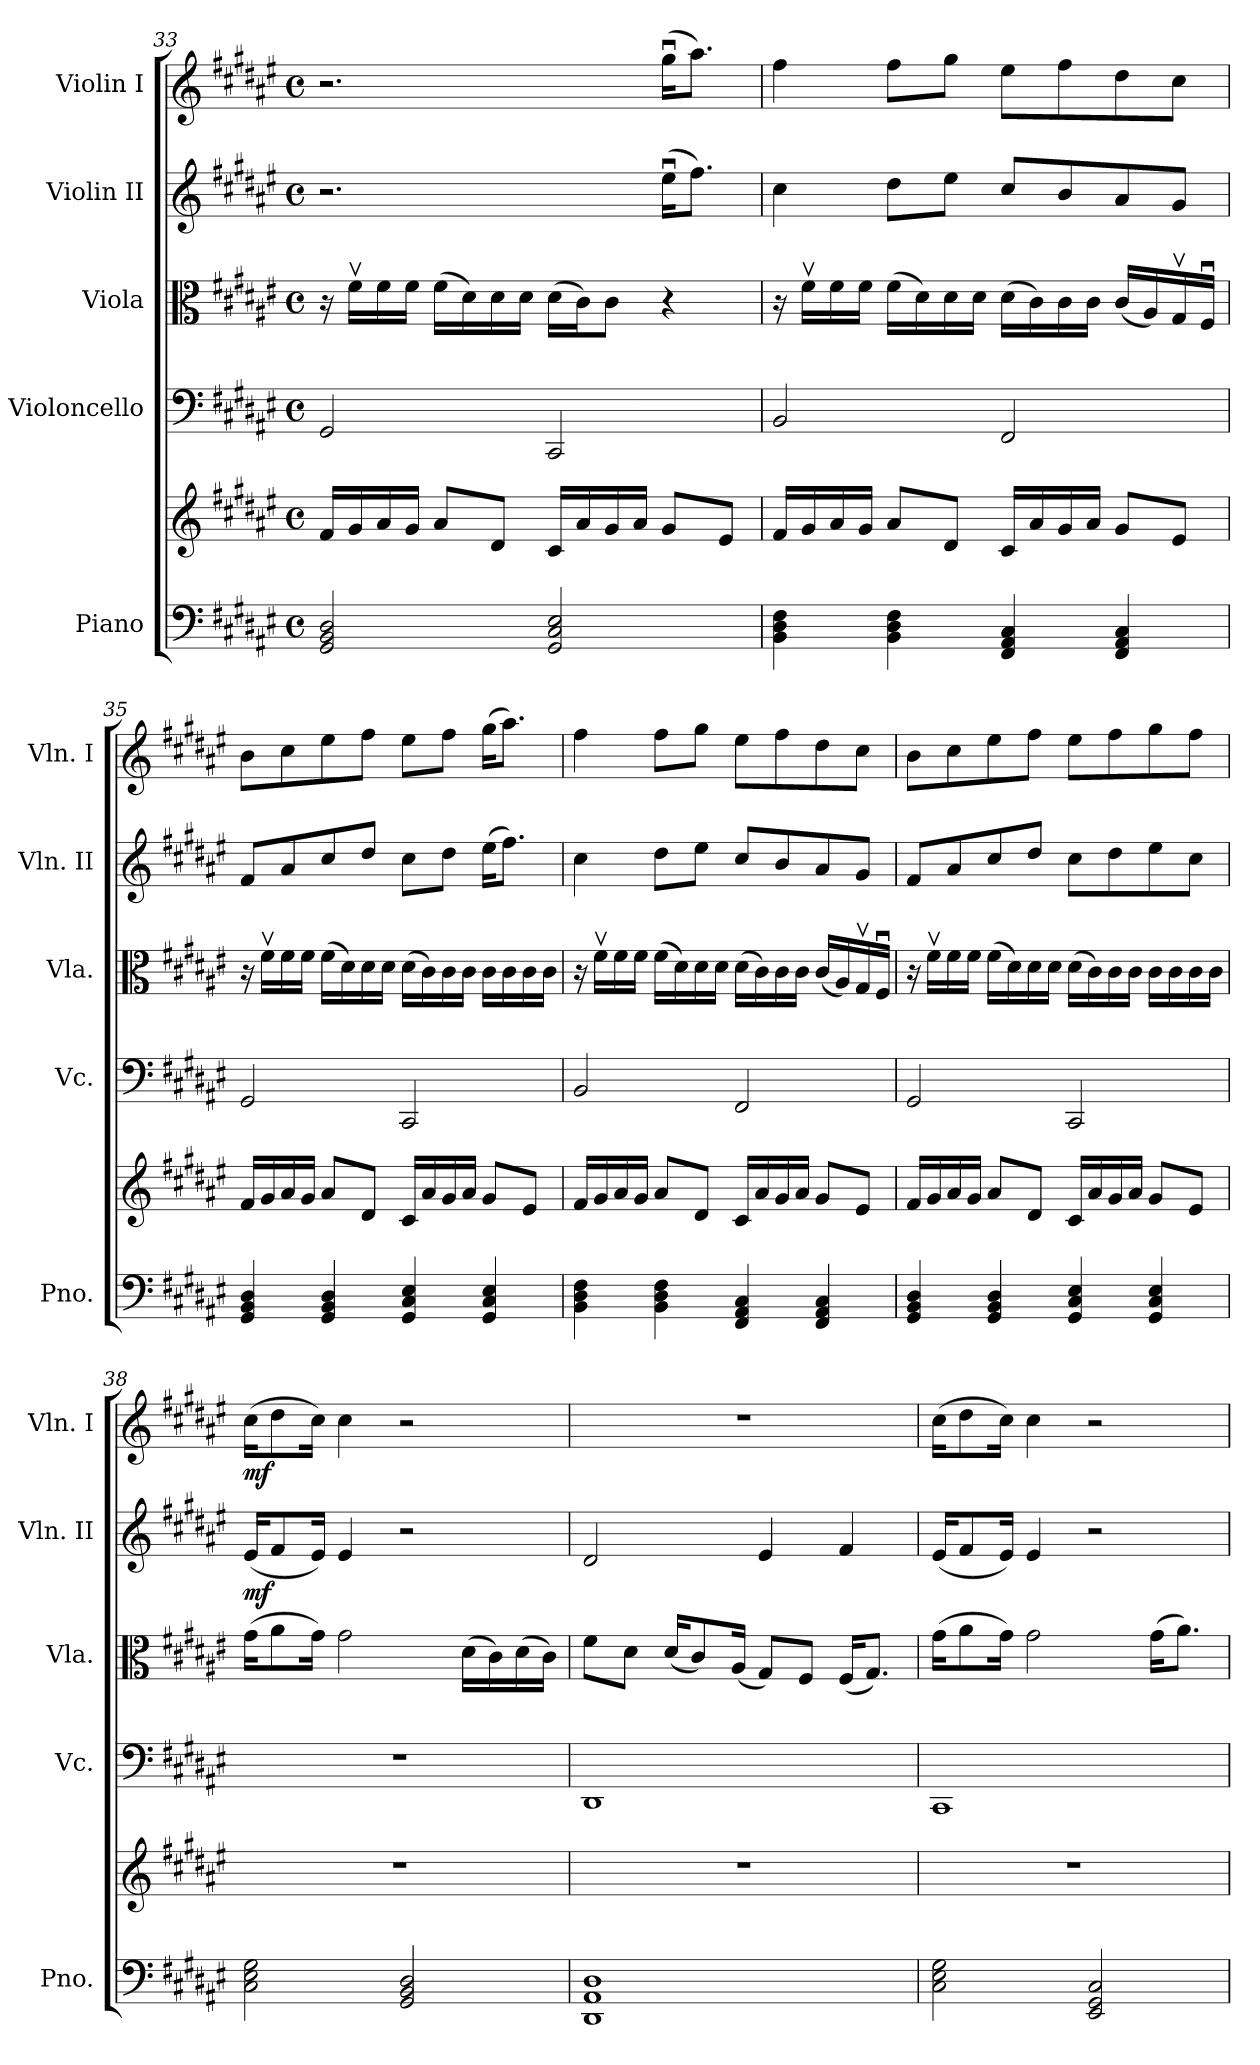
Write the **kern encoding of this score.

**kern	**kern	**kern	**kern	**kern	**dynam	**kern	**dynam
*part5	*part5	*part4	*part3	*part2	*part2	*part1	*part1
*staff6	*staff5	*staff4	*staff3	*staff2	*staff2	*staff1	*staff1
*I"Piano	*	*I"Violoncello	*I"Viola	*I"Violin II	*	*I"Violin I	*
*I'Pno.	*	*I'Vc.	*I'Vla.	*I'Vln. II	*	*I'Vln. I	*
!!LO:PB:g=z
*clefF4	*clefG2	*clefF4	*clefC3	*clefG2	*	*clefG2	*
*k[f#c#g#d#a#e#]	*k[f#c#g#d#a#e#]	*k[f#c#g#d#a#e#]	*k[f#c#g#d#a#e#]	*k[f#c#g#d#a#e#]	*	*k[f#c#g#d#a#e#]	*
*M4/4	*M4/4	*M4/4	*M4/4	*M4/4	*	*M4/4	*
*met(c)	*met(c)	*met(c)	*met(c)	*met(c)	*	*met(c)	*
=33	=33	=33	=33	=33	=33	=33	=33
2GG#/ 2BB/ 2D#/	16f#/LL	2GG#/	16r	2.r	.	2.r	.
.	16g#/	.	16f#v\LL	.	.	.	.
.	16a#/	.	16f#\	.	.	.	.
.	16g#/JJ	.	16f#\JJ	.	.	.	.
.	8a#/L	.	(16f#\LL	.	.	.	.
.	.	.	16d#\)	.	.	.	.
.	8d#/J	.	16d#\	.	.	.	.
.	.	.	16d#\JJ	.	.	.	.
2GG#/ 2C#/ 2E#/	16c#/LL	2CC#/	(16d#\LL	.	.	.	.
.	16a#/	.	16c#\J)	.	.	.	.
.	16g#/	.	8c#\J	.	.	.	.
.	16a#/JJ	.	.	.	.	.	.
.	8g#/L	.	4r	(16ee#u\KL	.	(16gg#u\KL	.
.	.	.	.	8.ff#\J)	.	8.aa#\J)	.
.	8e#/J	.	.	.	.	.	.
=34	=34	=34	=34	=34	=34	=34	=34
4BB\ 4D#\ 4F#\	16f#/LL	2BB/	16r	4cc#\	.	4ff#\	.
.	16g#/	.	16f#v\LL	.	.	.	.
.	16a#/	.	16f#\	.	.	.	.
.	16g#/JJ	.	16f#\JJ	.	.	.	.
4BB\ 4D#\ 4F#\	8a#/L	.	(16f#\LL	8dd#\L	.	8ff#\L	.
.	.	.	16d#\)	.	.	.	.
.	8d#/J	.	16d#\	8ee#\J	.	8gg#\J	.
.	.	.	16d#\JJ	.	.	.	.
4FF#/ 4AA#/ 4C#/	16c#/LL	2FF#/	(16d#\LL	8cc#/L	.	8ee#\L	.
.	16a#/	.	16c#\)	.	.	.	.
.	16g#/	.	16c#\	8b/	.	8ff#\	.
.	16a#/JJ	.	16c#\JJ	.	.	.	.
4FF#/ 4AA#/ 4C#/	8g#/L	.	(16c#/LL	8a#/	.	8dd#\	.
.	.	.	16A#/)	.	.	.	.
.	8e#/J	.	16G#v/	8g#/J	.	8cc#\J	.
.	.	.	16F#u/JJ	.	.	.	.
=35	=35	=35	=35	=35	=35	=35	=35
4GG#/ 4BB/ 4D#/	16f#/LL	2GG#/	16r	8f#/L	.	8b\L	.
.	16g#/	.	16f#v\LL	.	.	.	.
.	16a#/	.	16f#\	8a#/	.	8cc#\	.
.	16g#/JJ	.	16f#\JJ	.	.	.	.
4GG#/ 4BB/ 4D#/	8a#/L	.	(16f#\LL	8cc#/	.	8ee#\	.
.	.	.	16d#\)	.	.	.	.
.	8d#/J	.	16d#\	8dd#/J	.	8ff#\J	.
.	.	.	16d#\JJ	.	.	.	.
4GG#/ 4C#/ 4E#/	16c#/LL	2CC#/	(16d#\LL	8cc#\L	.	8ee#\L	.
.	16a#/	.	16c#\)	.	.	.	.
.	16g#/	.	16c#\	8dd#\J	.	8ff#\J	.
.	16a#/JJ	.	16c#\JJ	.	.	.	.
4GG#/ 4C#/ 4E#/	8g#/L	.	16c#\LL	(16ee#\KL	.	(16gg#\KL	.
.	.	.	16c#\	8.ff#\J)	.	8.aa#\J)	.
.	8e#/J	.	16c#\	.	.	.	.
.	.	.	16c#\JJ	.	.	.	.
!!LO:LB:g=z
=36	=36	=36	=36	=36	=36	=36	=36
4BB\ 4D#\ 4F#\	16f#/LL	2BB/	16r	4cc#\	.	4ff#\	.
.	16g#/	.	16f#v\LL	.	.	.	.
.	16a#/	.	16f#\	.	.	.	.
.	16g#/JJ	.	16f#\JJ	.	.	.	.
4BB\ 4D#\ 4F#\	8a#/L	.	(16f#\LL	8dd#\L	.	8ff#\L	.
.	.	.	16d#\)	.	.	.	.
.	8d#/J	.	16d#\	8ee#\J	.	8gg#\J	.
.	.	.	16d#\JJ	.	.	.	.
4FF#/ 4AA#/ 4C#/	16c#/LL	2FF#/	(16d#\LL	8cc#/L	.	8ee#\L	.
.	16a#/	.	16c#\)	.	.	.	.
.	16g#/	.	16c#\	8b/	.	8ff#\	.
.	16a#/JJ	.	16c#\JJ	.	.	.	.
4FF#/ 4AA#/ 4C#/	8g#/L	.	(16c#/LL	8a#/	.	8dd#\	.
.	.	.	16A#/)	.	.	.	.
.	8e#/J	.	16G#v/	8g#/J	.	8cc#\J	.
.	.	.	16F#u/JJ	.	.	.	.
=37	=37	=37	=37	=37	=37	=37	=37
4GG#/ 4BB/ 4D#/	16f#/LL	2GG#/	16r	8f#/L	.	8b\L	.
.	16g#/	.	16f#v\LL	.	.	.	.
.	16a#/	.	16f#\	8a#/	.	8cc#\	.
.	16g#/JJ	.	16f#\JJ	.	.	.	.
4GG#/ 4BB/ 4D#/	8a#/L	.	(16f#\LL	8cc#/	.	8ee#\	.
.	.	.	16d#\)	.	.	.	.
.	8d#/J	.	16d#\	8dd#/J	.	8ff#\J	.
.	.	.	16d#\JJ	.	.	.	.
4GG#/ 4C#/ 4E#/	16c#/LL	2CC#/	(16d#\LL	8cc#\L	.	8ee#\L	.
.	16a#/	.	16c#\)	.	.	.	.
.	16g#/	.	16c#\	8dd#\	.	8ff#\	.
.	16a#/JJ	.	16c#\JJ	.	.	.	.
4GG#/ 4C#/ 4E#/	8g#/L	.	16c#\LL	8ee#\	.	8gg#\	.
.	.	.	16c#\	.	.	.	.
.	8e#/J	.	16c#\	8cc#\J	.	8ff#\J	.
.	.	.	16c#\JJ	.	.	.	.
=38	=38	=38	=38	=38	=38	=38	=38
!	!	!	!	!	!LO:DY:b	!	!LO:DY:b
2C#\ 2E#\ 2G#\	1r	1r	(16g#\KL	(16e#/KL	mf	(16cc#\KL	mf
.	.	.	8a#\	8f#/	.	8dd#\	.
.	.	.	16g#\Jk)	16e#/Jk)	.	16cc#\Jk)	.
.	.	.	2g#\	4e#/	.	4cc#\	.
2GG#/ 2BB/ 2D#/	.	.	.	2r	.	2r	.
.	.	.	(16d#\LL	.	.	.	.
.	.	.	16c#\)	.	.	.	.
.	.	.	(16d#\	.	.	.	.
.	.	.	16c#\JJ)	.	.	.	.
!!LO:PB:g=z
=39	=39	=39	=39	=39	=39	=39	=39
1DD# 1AA# 1D#	1r	1DD#	8f#\L	2d#/	.	1r	.
.	.	.	8d#\J	.	.	.	.
.	.	.	(16d#/KL	.	.	.	.
.	.	.	8c#/)	.	.	.	.
.	.	.	(16A#/Jk	.	.	.	.
.	.	.	8G#/L)	4e#/	.	.	.
.	.	.	8F#/J	.	.	.	.
.	.	.	(16F#/KL	4f#/	.	.	.
.	.	.	8.G#/J)	.	.	.	.
=40	=40	=40	=40	=40	=40	=40	=40
2C#\ 2E#\ 2G#\	1r	1CC#	(16g#\KL	(16e#/KL	.	(16cc#\KL	.
.	.	.	8a#\	8f#/	.	8dd#\	.
.	.	.	16g#\Jk)	16e#/Jk)	.	16cc#\Jk)	.
.	.	.	2g#\	4e#/	.	4cc#\	.
2EE#/ 2GG#/ 2C#/	.	.	.	2r	.	2r	.
.	.	.	(16g#\KL	.	.	.	.
.	.	.	8.a#\J)	.	.	.	.
=	=	=	=	=	=	=	=
*-	*-	*-	*-	*-	*-	*-	*-
